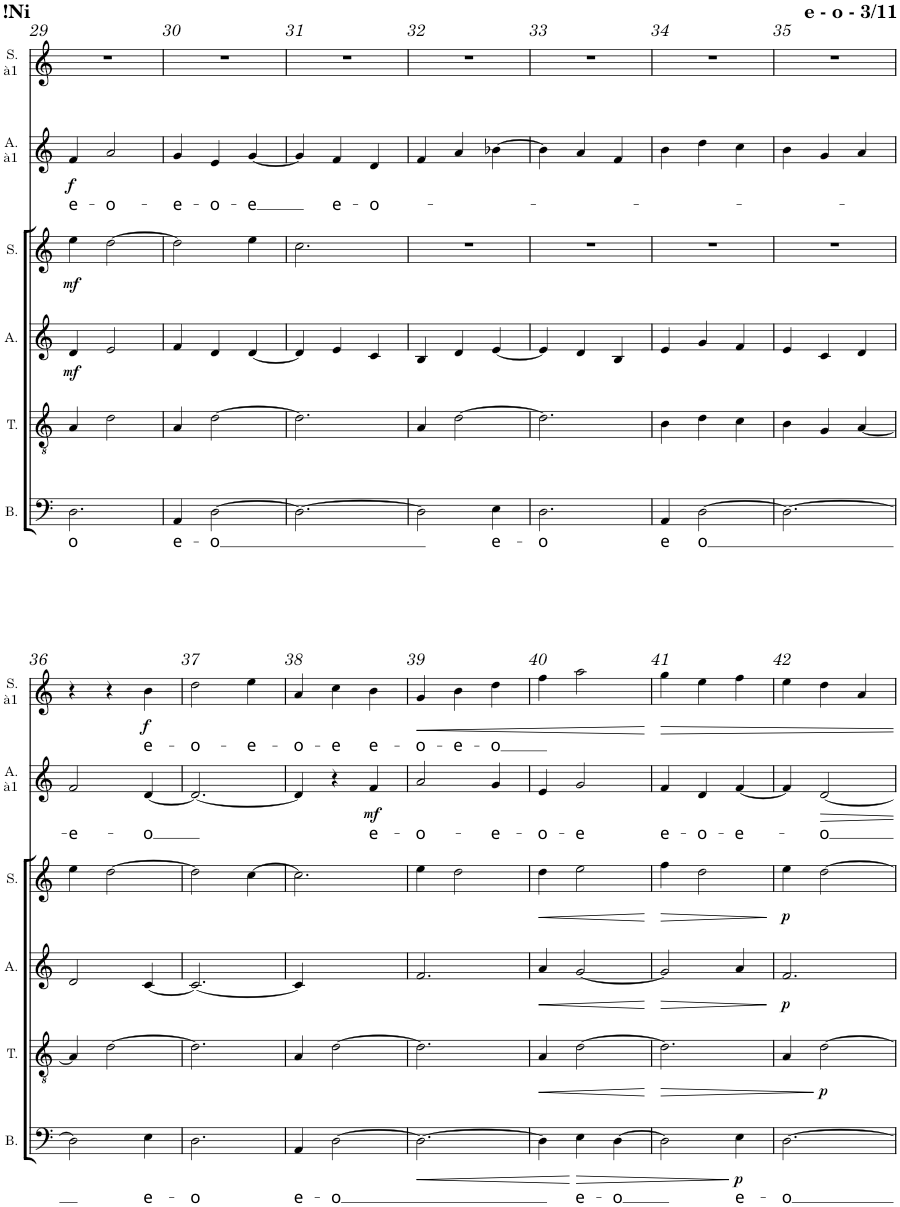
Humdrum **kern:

**kern	**text	**dynam	**kern	**dynam	**kern	**dynam	**kern	**dynam	**kern	**text	**dynam	**kern	**text	**dynam
*part6	*part6	*part6	*part5	*part5	*part4	*part4	*part3	*part3	*part2	*part2	*part2	*part1	*part1	*part1
*staff6	*staff6	*staff6	*staff5	*staff5	*staff4	*staff4	*staff3	*staff3	*staff2	*staff2	*staff2	*staff1	*staff1	*staff1
*I"Bass	*	*	*I"Tenor	*	*I"Alto	*	*I"Soprano	*	*I"Alto S	*	*	*I"Soprano S	*	*
*I'B.	*	*	*I'T.	*	*I'A.	*	*I'S.	*	*I'A. à1	*	*	*I'S. à1	*	*
!!LO:PB:g=z
*clefF4	*	*	*clefGv2	*	*clefG2	*	*clefG2	*	*clefG2	*	*	*clefG2	*	*
*k[]	*	*	*k[]	*	*k[]	*	*k[]	*	*k[]	*	*	*k[]	*	*
*M3/4	*	*	*M3/4	*	*M3/4	*	*M3/4	*	*M3/4	*	*	*M3/4	*	*
=29	=29	=29	=29	=29	=29	=29	=29	=29	=29	=29	=29	=29	=29	=29
!	!LO:LY:b	!	!	!	!	!LO:DY:b	!	!LO:DY:b	!	!LO:LY:b	!LO:DY:b	!	!	!
2.D\	o	.	4A/	.	4d/	mf	4ee\	mf	4f/	e-	f	2.r	.	.
!	!	!	!	!	!	!	!	!	!	!LO:LY:b	!	!	!	!
.	.	.	2d\	.	2e/	.	[2dd\	.	2a/	-o-	.	.	.	.
=30	=30	=30	=30	=30	=30	=30	=30	=30	=30	=30	=30	=30	=30	=30
!	!LO:LY:b	!	!	!	!	!	!	!	!	!LO:LY:b	!	!	!	!
4AA/	e-	.	4A/	.	4f/	.	2dd\]	.	4g/	-e-	.	2.r	.	.
!	!LO:LY:b	!	!	!	!	!	!	!	!	!LO:LY:b	!	!	!	!
[2D\	-o	.	[2d\	.	4d/	.	.	.	4e/	-o-	.	.	.	.
!	!	!	!	!	!	!	!	!	!	!LO:LY:b	!	!	!	!
.	.	.	.	.	[4d/	.	4ee\	.	[4g/	-e	.	.	.	.
=31	=31	=31	=31	=31	=31	=31	=31	=31	=31	=31	=31	=31	=31	=31
2.D\_	.	.	2.d\]	.	4d/]	.	2.cc\	.	4g/]	.	.	2.r	.	.
!	!	!	!	!	!	!	!	!	!	!LO:LY:b	!	!	!	!
.	.	.	.	.	4e/	.	.	.	4f/	e-	.	.	.	.
!	!	!	!	!	!	!	!	!	!	!LO:LY:b	!	!	!	!
.	.	.	.	.	4c/	.	.	.	4d/	-o-	.	.	.	.
=32	=32	=32	=32	=32	=32	=32	=32	=32	=32	=32	=32	=32	=32	=32
2D\]	.	.	4A/	.	4B/	.	2.r	.	4f/	.	.	2.r	.	.
.	.	.	[2d\	.	4d/	.	.	.	4a/	.	.	.	.	.
!	!LO:LY:b	!	!	!	!	!	!	!	!	!	!	!	!	!
4E\	e-	.	.	.	[4e/	.	.	.	[4b-X\	.	.	.	.	.
=33	=33	=33	=33	=33	=33	=33	=33	=33	=33	=33	=33	=33	=33	=33
!	!LO:LY:b	!	!	!	!	!	!	!	!	!	!	!	!	!
2.D\	-o	.	2.d\]	.	4e/]	.	2.r	.	4b-\]	.	.	2.r	.	.
.	.	.	.	.	4d/	.	.	.	4a/	.	.	.	.	.
.	.	.	.	.	4B/	.	.	.	4f/	.	.	.	.	.
=34	=34	=34	=34	=34	=34	=34	=34	=34	=34	=34	=34	=34	=34	=34
!	!LO:LY:b	!	!	!	!	!	!	!	!	!	!	!	!	!
4AA/	e	.	4B\	.	4e/	.	2.r	.	4b\	.	.	2.r	.	.
!	!LO:LY:b	!	!	!	!	!	!	!	!	!	!	!	!	!
[2D\	-o	.	4d\	.	4g/	.	.	.	4dd\	.	.	.	.	.
.	.	.	4c\	.	4f/	.	.	.	4cc\	.	.	.	.	.
=35	=35	=35	=35	=35	=35	=35	=35	=35	=35	=35	=35	=35	=35	=35
2.D\_	.	.	4B\	.	4e/	.	2.r	.	4b\	.	.	2.r	.	.
.	.	.	4G/	.	4c/	.	.	.	4g/	.	.	.	.	.
.	.	.	[4A/	.	4d/	.	.	.	4a/	.	.	.	.	.
!!LO:LB:g=z
=36	=36	=36	=36	=36	=36	=36	=36	=36	=36	=36	=36	=36	=36	=36
!	!	!	!	!	!	!	!	!	!	!LO:LY:b	!	!	!	!
2D\]	.	.	4A/]	.	2d/	.	4ee\	.	2f/	-e-	.	4r	.	.
.	.	.	[2d\	.	.	.	[2dd\	.	.	.	.	4r	.	.
!	!LO:LY:b	!	!	!	!	!	!	!	!	!LO:LY:b	!	!	!LO:LY:b	!LO:DY:b
4E\	e-	.	.	.	[4c/	.	.	.	[4d/	-o	.	4b\	e-	f
=37	=37	=37	=37	=37	=37	=37	=37	=37	=37	=37	=37	=37	=37	=37
!	!LO:LY:b	!	!	!	!	!	!	!	!	!	!	!	!LO:LY:b	!
2.D\	-o	.	2.d\]	.	2.c/_	.	2dd\]	.	2.d/_	.	.	2dd\	-o-	.
!	!	!	!	!	!	!	!	!	!	!	!	!	!LO:LY:b	!
.	.	.	.	.	.	.	[4cc\	.	.	.	.	4ee\	-e-	.
=38	=38	=38	=38	=38	=38	=38	=38	=38	=38	=38	=38	=38	=38	=38
!	!LO:LY:b	!	!	!	!	!	!	!	!	!	!	!	!LO:LY:b	!
4AA/	e-	.	4A/	.	4c/]	.	2.cc\]	.	4d/]	.	.	4a/	-o-	.
!	!LO:LY:b	!	!	!	!	!	!	!	!	!	!	!	!LO:LY:b	!
[2D\	-o	.	[2d\	.	4ryy	.	.	.	4r	.	.	4cc\	-e	.
!	!	!	!	!	!	!	!	!	!	!LO:LY:b	!LO:DY:b	!	!LO:LY:b	!
.	.	.	.	.	4ryy	.	.	.	4f/	e-	mf	4b\	e-	.
=39	=39	=39	=39	=39	=39	=39	=39	=39	=39	=39	=39	=39	=39	=39
!	!	!LO:HP:b	!	!	!	!	!	!	!	!LO:LY:b	!	!	!LO:LY:b	!LO:HP:b
2.D\_	.	<	2.d\]	.	2.f/	.	4ee\	.	2a/	-o-	.	4g/	-o-	<
!	!	!	!	!	!	!	!	!	!	!	!	!	!LO:LY:b	!
.	.	.	.	.	.	.	2dd\	.	.	.	.	4b\	-e-	.
!	!	!	!	!	!	!	!	!	!	!LO:LY:b	!	!	!LO:LY:b	!
.	.	.	.	.	.	.	.	.	4g/	-e-	.	4dd\	-o	.
=40	=40	=40	=40	=40	=40	=40	=40	=40	=40	=40	=40	=40	=40	=40
!	!	!	!	!LO:HP:b	!	!LO:HP:b	!	!LO:HP:b	!	!LO:LY:b	!	!	!	!
4D\]	.	.	4A/	<	4a/	<	4dd\	<	4e/	-o-	.	4ff\	.	.
!	!LO:LY:b	!LO:HP:n=1:b	!	!	!	!	!	!	!	!LO:LY:b	!	!	!	!
4E\	e-	[ >	[2d\	.	[2g/	.	2ee\	.	2g/	-e	.	2aa\	.	.
!	!LO:LY:b	!	!	!	!	!	!	!	!	!	!	!	!	!
[4D\	-o	.	.	.	.	.	.	.	.	.	.	.	.	.
.	.	.	.	[	.	[	.	[	.	.	.	.	.	[
=41	=41	=41	=41	=41	=41	=41	=41	=41	=41	=41	=41	=41	=41	=41
!	!	!	!	!LO:HP:b	!	!LO:HP:b	!	!LO:HP:b	!	!LO:LY:b	!	!	!	!
2D\]	.	.	2.d\]	>	2g/]	>	4ff\	>	4f/	-e-	.	4gg\	.	.
!	!	!	!	!	!	!	!	!	!	!LO:LY:b	!	!	!	!
.	.	.	.	.	.	.	2dd\	.	4d/	-o-	.	4ee\	.	.
!	!LO:LY:b	!LO:DY:n=1:b	!	!	!	!	!	!	!	!LO:LY:b	!	!	!	!
4E\	e-	] p	.	.	4a/	.	.	.	[4f/	-e-	.	4ff\	.	.
.	.	.	.	.	.	]	.	]	.	.	.	.	.	.
=42	=42	=42	=42	=42	=42	=42	=42	=42	=42	=42	=42	=42	=42	=42
!	!LO:LY:b	!	!	!	!	!LO:DY:b	!	!LO:DY:b	!	!	!	!	!	!
[2.D\	-o	.	4A/	.	2.f/	p	4ee\	p	4f/]	.	.	4ee\	.	.
!	!	!	!	!LO:DY:n=1:b	!	!	!	!	!	!LO:LY:b	!	!	!	!
.	.	.	[2d\	] p	.	.	[2dd\	.	[2d/	-o	.	4dd\	.	.
.	.	.	.	.	.	.	.	.	.	.	.	4a/	.	.
=	=	=	=	=	=	=	=	=	=	=	=	=	=	=
*-	*-	*-	*-	*-	*-	*-	*-	*-	*-	*-	*-	*-	*-	*-
